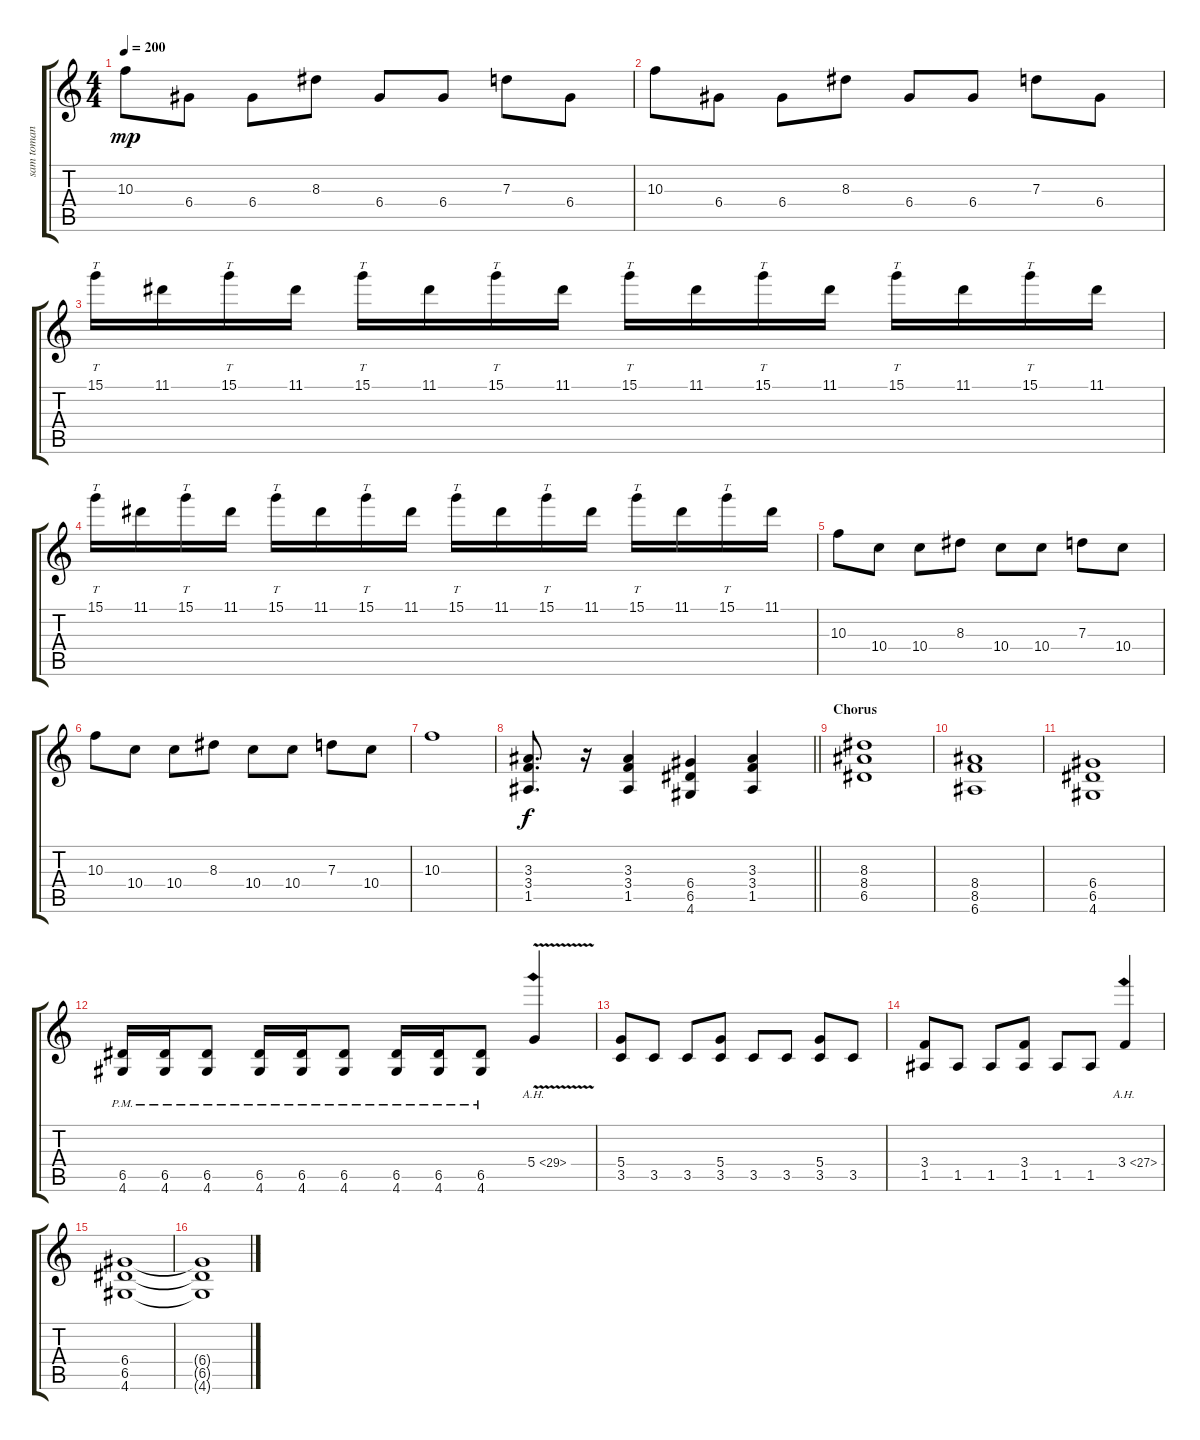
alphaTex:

\track ("sam toman lead" "sam toman ") {instrument overdrivenguitar}
\staff {score tabs}
\tuning (E4 B3 G3 D3 A2 E2) {hide}
\ts (4 4)
\tempo 200
\clef g2
\ks aminor
10.3.8{dy mp} 6.4.8 6.4.8 8.3.8 6.4.8 6.4.8 7.3.8 6.4.8 |
10.3.8 6.4.8 6.4.8 8.3.8 6.4.8 6.4.8 7.3.8 6.4.8 |
15.1.16{tt} 11.1.16 15.1.16{tt} 11.1.16 15.1.16{tt} 11.1.16 15.1.16{tt} 11.1.16 15.1.16{tt} 11.1.16 15.1.16{tt} 11.1.16 15.1.16{tt} 11.1.16 15.1.16{tt} 11.1.16 |
15.1.16{tt} 11.1.16 15.1.16{tt} 11.1.16 15.1.16{tt} 11.1.16 15.1.16{tt} 11.1.16 15.1.16{tt} 11.1.16 15.1.16{tt} 11.1.16 15.1.16{tt} 11.1.16 15.1.16{tt} 11.1.16 |
10.3.8 10.4.8 10.4.8 8.3.8 10.4.8 10.4.8 7.3.8 10.4.8 |
10.3.8 10.4.8 10.4.8 8.3.8 10.4.8 10.4.8 7.3.8 10.4.8 |
10.3.1 |
\barLineRight lightlight
(3.3 3.4 1.5).8{d dy f} r.16 (3.3 3.4 1.5).4 (6.4 6.5 4.6).4 (3.3 3.4 1.5).4 |
\section ("" "Chorus")
(8.3 8.4 6.5).1 |
(8.4 8.5 6.6).1 |
(6.4 6.5 4.6).1 |
(6.5{pm} 4.6{pm}).16 (6.5{pm} 4.6{pm}).16 (6.5{pm} 4.6{pm}).8 (6.5{pm} 4.6{pm}).16 (6.5{pm} 4.6{pm}).16 (6.5{pm} 4.6{pm}).8 (6.5{pm} 4.6{pm}).16 (6.5{pm} 4.6{pm}).16 (6.5{pm} 4.6{pm}).8 5.4{ah 24 v}.4 |
(5.4 3.5).8 3.5.8 3.5.8 (5.4 3.5).8 3.5.8 3.5.8 (5.4 3.5).8 3.5.8 |
(3.4 1.5).8 1.5.8 1.5.8 (3.4 1.5).8 1.5.8 1.5.8 3.4{ah 24}.4 |
(6.4 6.5 4.6).1 |
(6.4{t} 6.5{t} 4.6{t}).1
